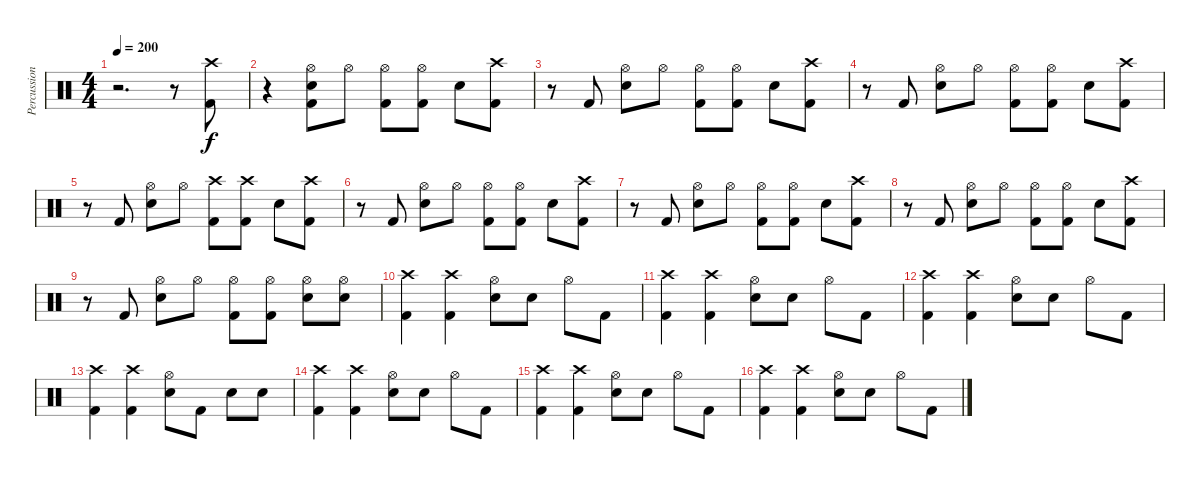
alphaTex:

\track ("Percussion" "Percussion") {instrument percussion}
\staff {score}
\articulation defaults
\ts (4 4)
\tempo 200
\clef neutral
\ks c
r.2{d dy f} r.8 ("Crash high (hit)" "Kick (hit) 2").8 |
r.4 ("Hi-Hat (open)" "Electric Snare (hit)" "Kick (hit) 2").8 "Hi-Hat (open)".8 ("Hi-Hat (open)" "Kick (hit) 2").8 ("Hi-Hat (open)" "Kick (hit) 2").8 "Electric Snare (hit)".8 ("Crash high (hit)" "Kick (hit) 2").8 |
r.8 "Kick (hit) 2".8 ("Hi-Hat (open)" "Electric Snare (hit)").8 "Hi-Hat (open)".8 ("Hi-Hat (open)" "Kick (hit) 2").8 ("Hi-Hat (open)" "Kick (hit) 2").8 "Electric Snare (hit)".8 ("Crash high (hit)" "Kick (hit) 2").8 |
r.8 "Kick (hit) 2".8 ("Hi-Hat (open)" "Electric Snare (hit)").8 "Hi-Hat (open)".8 ("Hi-Hat (open)" "Kick (hit) 2").8 ("Hi-Hat (open)" "Kick (hit) 2").8 "Electric Snare (hit)".8 ("Crash high (hit)" "Kick (hit) 2").8 |
r.8 "Kick (hit) 2".8 ("Hi-Hat (open)" "Electric Snare (hit)").8 "Hi-Hat (open)".8 ("Crash high (hit)" "Kick (hit) 2").8 ("Crash high (hit)" "Kick (hit) 2").8 "Electric Snare (hit)".8 ("Crash high (hit)" "Kick (hit) 2").8 |
r.8 "Kick (hit) 2".8 ("Hi-Hat (open)" "Electric Snare (hit)").8 "Hi-Hat (open)".8 ("Hi-Hat (open)" "Kick (hit) 2").8 ("Hi-Hat (open)" "Kick (hit) 2").8 "Electric Snare (hit)".8 ("Crash high (hit)" "Kick (hit) 2").8 |
r.8 "Kick (hit) 2".8 ("Hi-Hat (open)" "Electric Snare (hit)").8 "Hi-Hat (open)".8 ("Hi-Hat (open)" "Kick (hit) 2").8 ("Hi-Hat (open)" "Kick (hit) 2").8 "Electric Snare (hit)".8 ("Crash high (hit)" "Kick (hit) 2").8 |
r.8 "Kick (hit) 2".8 ("Hi-Hat (open)" "Electric Snare (hit)").8 "Hi-Hat (open)".8 ("Hi-Hat (open)" "Kick (hit) 2").8 ("Hi-Hat (open)" "Kick (hit) 2").8 "Electric Snare (hit)".8 ("Crash high (hit)" "Kick (hit) 2").8 |
r.8 "Kick (hit) 2".8 ("Hi-Hat (open)" "Electric Snare (hit)").8 "Hi-Hat (open)".8 ("Hi-Hat (open)" "Kick (hit) 2").8 ("Hi-Hat (open)" "Kick (hit) 2").8 ("Hi-Hat (open)" "Electric Snare (hit)").8 ("Hi-Hat (open)" "Electric Snare (hit)").8 |
("Crash high (hit)" "Kick (hit) 2").4 ("Crash high (hit)" "Kick (hit) 2").4 ("Hi-Hat (open)" "Electric Snare (hit)").8 "Electric Snare (hit)".8 "Hi-Hat (open)".8 "Kick (hit) 2".8 |
("Crash high (hit)" "Kick (hit) 2").4 ("Crash high (hit)" "Kick (hit) 2").4 ("Hi-Hat (open)" "Electric Snare (hit)").8 "Electric Snare (hit)".8 "Hi-Hat (open)".8 "Kick (hit) 2".8 |
("Crash high (hit)" "Kick (hit) 2").4 ("Crash high (hit)" "Kick (hit) 2").4 ("Hi-Hat (open)" "Electric Snare (hit)").8 "Electric Snare (hit)".8 "Hi-Hat (open)".8 "Kick (hit) 2".8 |
("Crash high (hit)" "Kick (hit) 2").4 ("Crash high (hit)" "Kick (hit) 2").4 ("Hi-Hat (open)" "Electric Snare (hit)").8 "Kick (hit) 2".8 "Electric Snare (hit)".8 "Electric Snare (hit)".8 |
("Crash high (hit)" "Kick (hit) 2").4 ("Crash high (hit)" "Kick (hit) 2").4 ("Hi-Hat (open)" "Electric Snare (hit)").8 "Electric Snare (hit)".8 "Hi-Hat (open)".8 "Kick (hit) 2".8 |
("Crash high (hit)" "Kick (hit) 2").4 ("Crash high (hit)" "Kick (hit) 2").4 ("Hi-Hat (open)" "Electric Snare (hit)").8 "Electric Snare (hit)".8 "Hi-Hat (open)".8 "Kick (hit) 2".8 |
("Crash high (hit)" "Kick (hit) 2").4 ("Crash high (hit)" "Kick (hit) 2").4 ("Hi-Hat (open)" "Electric Snare (hit)").8 "Electric Snare (hit)".8 "Hi-Hat (open)".8 "Kick (hit) 2".8
